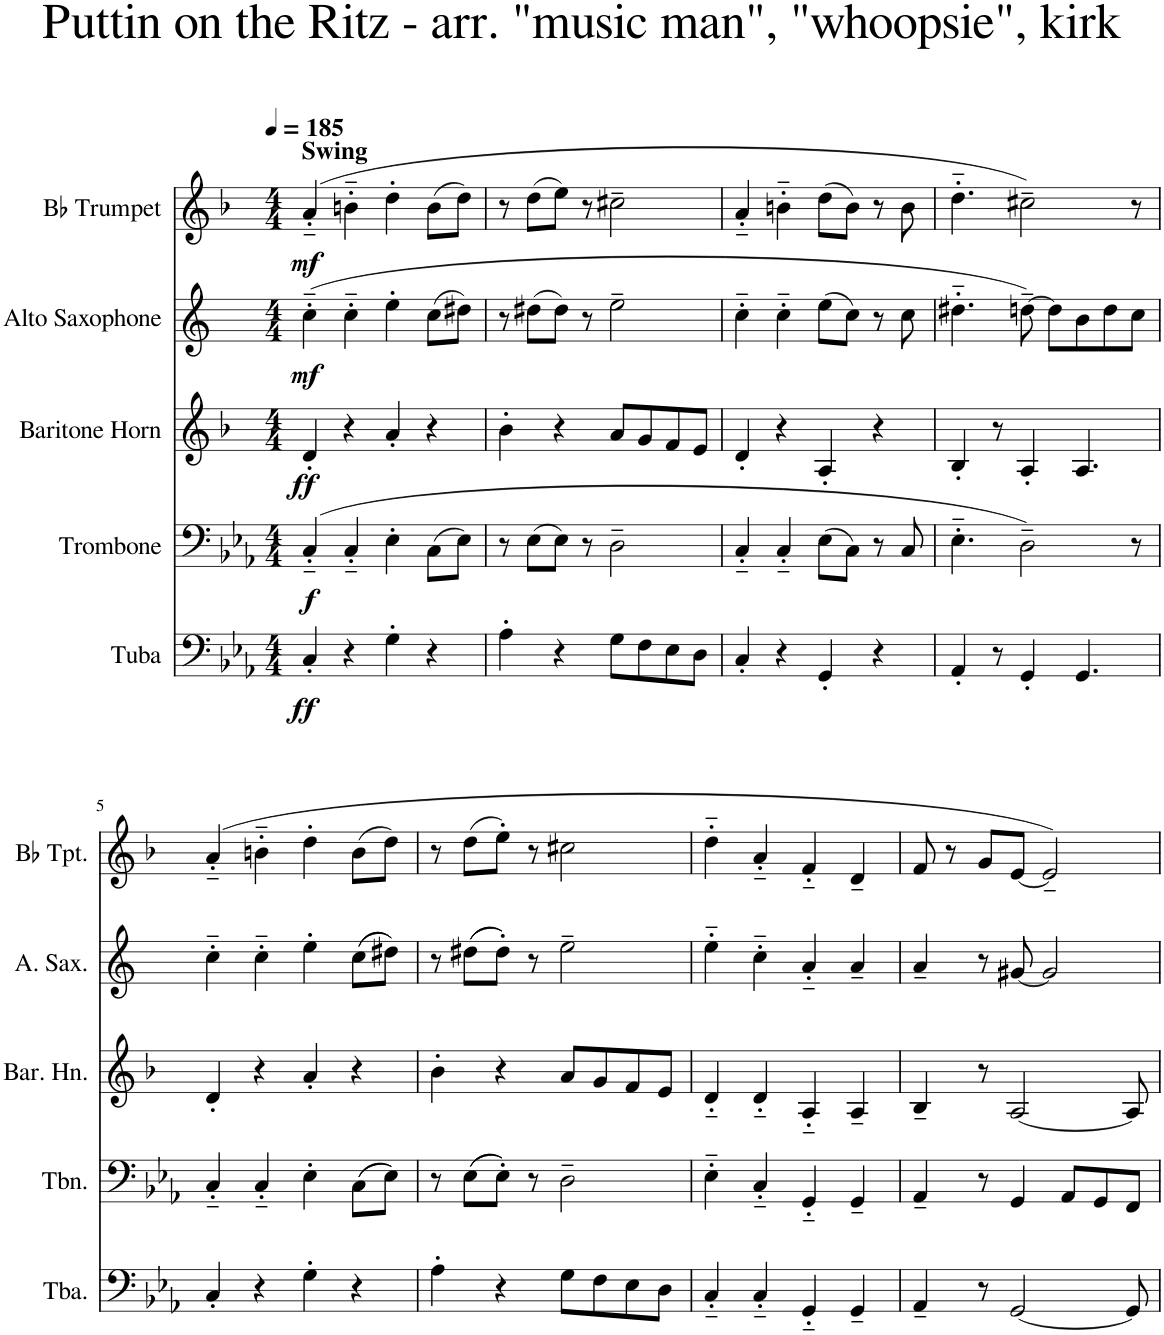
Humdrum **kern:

**kern	**dynam	**kern	**dynam	**kern	**dynam	**kern	**dynam	**kern	**dynam
*part5	*part5	*part4	*part4	*part3	*part3	*part2	*part2	*part1	*part1
*staff5	*staff5	*staff4	*staff4	*staff3	*staff3	*staff2	*staff2	*staff1	*staff1
*I"Tuba	*	*I"Trombone	*	*I"Baritone Horn	*	*I"Alto Saxophone	*	*I"Bb Trumpet	*
*I'Tba.	*	*I'Tbn.	*	*I'Bar. Hn.	*	*I'A. Sax.	*	*I'Bb Tpt.	*
*clefF4	*	*clefF4	*	*clefG2	*	*clefG2	*	*clefG2	*
*	*	*	*	*Trd8c14	*	*Trd5c9	*	*Trd1c2	*
*k[b-e-a-]	*	*k[b-e-a-]	*	*k[b-]	*	*k[]	*	*k[b-]	*
*M4/4	*	*M4/4	*	*M4/4	*	*M4/4	*	*M4/4	*
*MM185	*	*MM185	*	*MM185	*	*MM185	*	*MM185	*
=1	=1	=1	=1	=1	=1	=1	=1	=1	=1
!	!	!	!	!	!	!	!	!LO:TX:a:B:t=Swing	!
!	!LO:DY:b	!	!LO:DY:b	!	!LO:DY:b	!	!LO:DY:b	!	!LO:DY:b
4C'/	ff	(4C'~/	f	4d'/	ff	(4cc'~\	mf	(4a'~/	mf
4r	.	4C'~/	.	4r	.	4cc'~\	.	4bn'~\	.
4G'\	.	4E-'\	.	4a'/	.	4ee'\	.	4dd'\	.
4r	.	(8C\L	.	4r	.	(8cc\L	.	(8b\L	.
.	.	8E-\J)	.	.	.	8dd#X\J)	.	8dd\J)	.
=2	=2	=2	=2	=2	=2	=2	=2	=2	=2
4A-'\	.	8r	.	4b-'\	.	8r	.	8r	.
.	.	(8E-\L	.	.	.	(8dd#X\L	.	(8dd\L	.
4r	.	8E-\J)	.	4r	.	8dd#\J)	.	8ee\J)	.
.	.	8r	.	.	.	8r	.	8r	.
8G\L	.	2D~\	.	8a/L	.	2ee~\	.	2cc#X~\	.
8F\	.	.	.	8g/	.	.	.	.	.
8E-\	.	.	.	8f/	.	.	.	.	.
8D\J	.	.	.	8e/J	.	.	.	.	.
=3	=3	=3	=3	=3	=3	=3	=3	=3	=3
4C'/	.	4C'~/	.	4d'/	.	4cc'~\	.	4a'~/	.
4r	.	4C'~/	.	4r	.	4cc'~\	.	4bn'~\	.
4GG'/	.	(8E-\L	.	4A'/	.	(8ee\L	.	(8dd\L	.
.	.	8C\J)	.	.	.	8cc\J)	.	8b\J)	.
4r	.	8r	.	4r	.	8r	.	8r	.
.	.	8C/	.	.	.	8cc\	.	8b\	.
=4	=4	=4	=4	=4	=4	=4	=4	=4	=4
4AA-'/	.	4.E-'~\	.	4B-'/	.	4.dd#X'~\	.	4.dd'~\	.
8r	.	.	.	8r	.	.	.	.	.
4GG'/	.	2D~\)	.	4A'/	.	[8ddn~\)	.	2cc#X~\)	.
.	.	.	.	.	.	8dd\L]	.	.	.
4.GG/	.	.	.	4.A/	.	8b\	.	.	.
.	.	.	.	.	.	8dd\	.	.	.
.	.	8r	.	.	.	8cc\J	.	8r	.
!!LO:LB:g=z
=5	=5	=5	=5	=5	=5	=5	=5	=5	=5
4C'/	.	4C'~/	.	4d'/	.	4cc'~\	.	(4a'~/	.
4r	.	4C'~/	.	4r	.	4cc'~\	.	4bn'~\	.
4G'\	.	4E-'\	.	4a'/	.	4ee'\	.	4dd'\	.
4r	.	((8C\L	.	4r	.	((8cc\L	.	(8b\L	.
.	.	8E-\J))	.	.	.	8dd#X\J))	.	8dd\J)	.
=6	=6	=6	=6	=6	=6	=6	=6	=6	=6
4A-'\	.	8r	.	4b-'\	.	8r	.	8r	.
.	.	((8E-\L	.	.	.	((8dd#X\L	.	(8dd\L	.
4r	.	8E-'\J))	.	4r	.	8dd#'\J))	.	8ee'\J)	.
.	.	8r	.	.	.	8r	.	8r	.
8G\L	.	2D~\	.	8a/L	.	2ee~\	.	2cc#X\	.
8F\	.	.	.	8g/	.	.	.	.	.
8E-\	.	.	.	8f/	.	.	.	.	.
8D\J	.	.	.	8e/J	.	.	.	.	.
=7	=7	=7	=7	=7	=7	=7	=7	=7	=7
4C'~/	.	4E-'~\	.	4d'~/	.	4ee'~\	.	4dd'~\	.
4C'~/	.	4C'~/	.	4d'~/	.	4cc'~\	.	4a'~/	.
4GG'~/	.	4GG'~/	.	4A'~/	.	4a'~/	.	4f'~/	.
4GG~/	.	4GG~/	.	4A~/	.	4a~/	.	4d~/	.
=8	=8	=8	=8	=8	=8	=8	=8	=8	=8
4AA-~/	.	4AA-~/	.	4B-~/	.	4a~/	.	8f/	.
.	.	.	.	.	.	.	.	8r	.
8r	.	8r	.	8r	.	8r	.	8g/L	.
[2GG/	.	4GG/	.	[2A/	.	[8g#X/	.	[8e/J	.
.	.	.	.	.	.	2g#/]	.	2e~/])	.
.	.	8AA-/L	.	.	.	.	.	.	.
.	.	8GG/	.	.	.	.	.	.	.
8GG/]	.	8FF/J	.	8A/]	.	.	.	.	.
=	=	=	=	=	=	=	=	=	=
*-	*-	*-	*-	*-	*-	*-	*-	*-	*-
